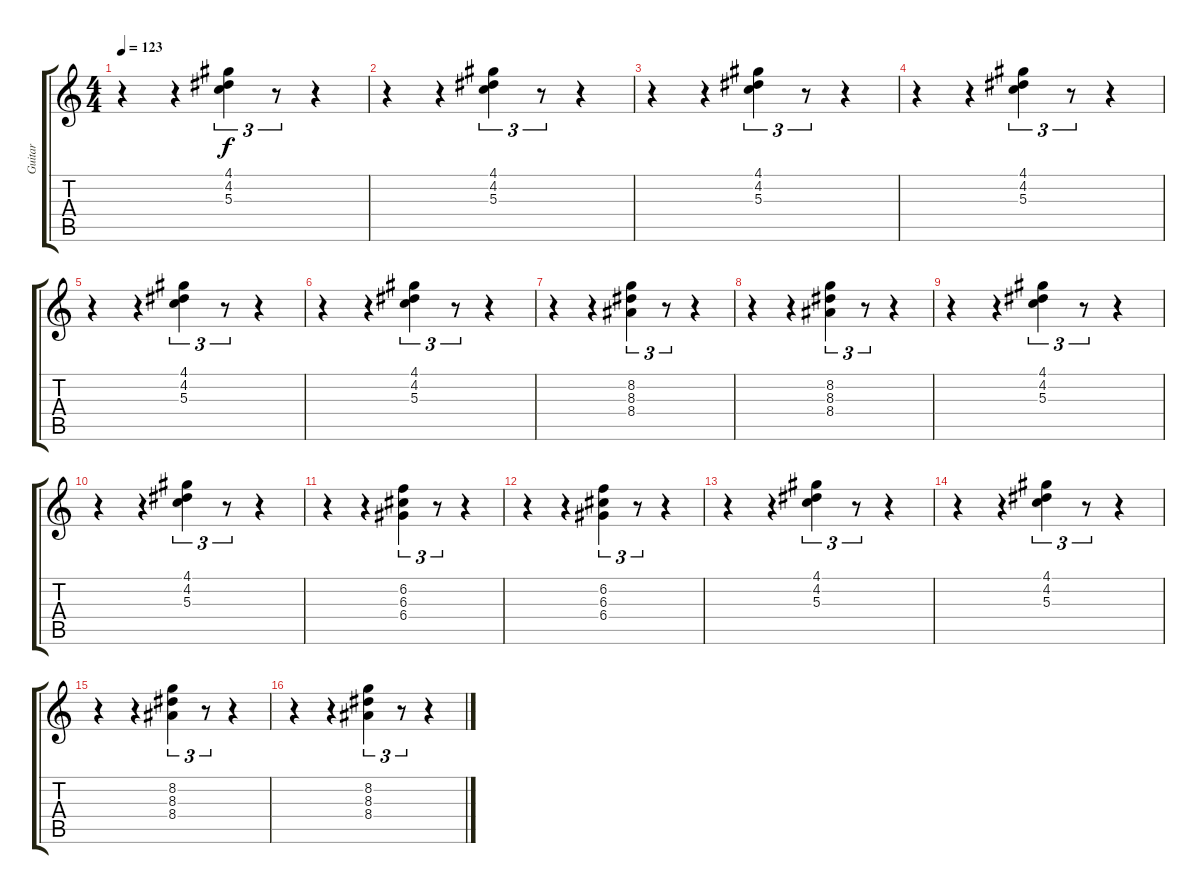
\track ("Guitar" "Guitar") {instrument distortionguitar}
\staff {score tabs}
\tuning (E4 B3 G3 D3 A2 E2) {hide}
\ts (4 4)
\tempo 123
\clef g2
\ks c
r.4{dy f} r.4 (4.1 4.2 5.3).4{tu (3 2)} r.8{tu (3 2)} r.4 |
r.4 r.4 (4.1 4.2 5.3).4{tu (3 2)} r.8{tu (3 2)} r.4 |
r.4 r.4 (4.1 4.2 5.3).4{tu (3 2)} r.8{tu (3 2)} r.4 |
r.4 r.4 (4.1 4.2 5.3).4{tu (3 2)} r.8{tu (3 2)} r.4 |
r.4 r.4 (4.1 4.2 5.3).4{tu (3 2)} r.8{tu (3 2)} r.4 |
r.4 r.4 (4.1 4.2 5.3).4{tu (3 2)} r.8{tu (3 2)} r.4 |
r.4 r.4 (8.2 8.3 8.4).4{tu (3 2)} r.8{tu (3 2)} r.4 |
r.4 r.4 (8.2 8.3 8.4).4{tu (3 2)} r.8{tu (3 2)} r.4 |
r.4 r.4 (4.1 4.2 5.3).4{tu (3 2)} r.8{tu (3 2)} r.4 |
r.4 r.4 (4.1 4.2 5.3).4{tu (3 2)} r.8{tu (3 2)} r.4 |
r.4 r.4 (6.2 6.3 6.4).4{tu (3 2)} r.8{tu (3 2)} r.4 |
r.4 r.4 (6.2 6.3 6.4).4{tu (3 2)} r.8{tu (3 2)} r.4 |
r.4 r.4 (4.1 4.2 5.3).4{tu (3 2)} r.8{tu (3 2)} r.4 |
r.4 r.4 (4.1 4.2 5.3).4{tu (3 2)} r.8{tu (3 2)} r.4 |
r.4 r.4 (8.2 8.3 8.4).4{tu (3 2)} r.8{tu (3 2)} r.4 |
r.4 r.4 (8.2 8.3 8.4).4{tu (3 2)} r.8{tu (3 2)} r.4
